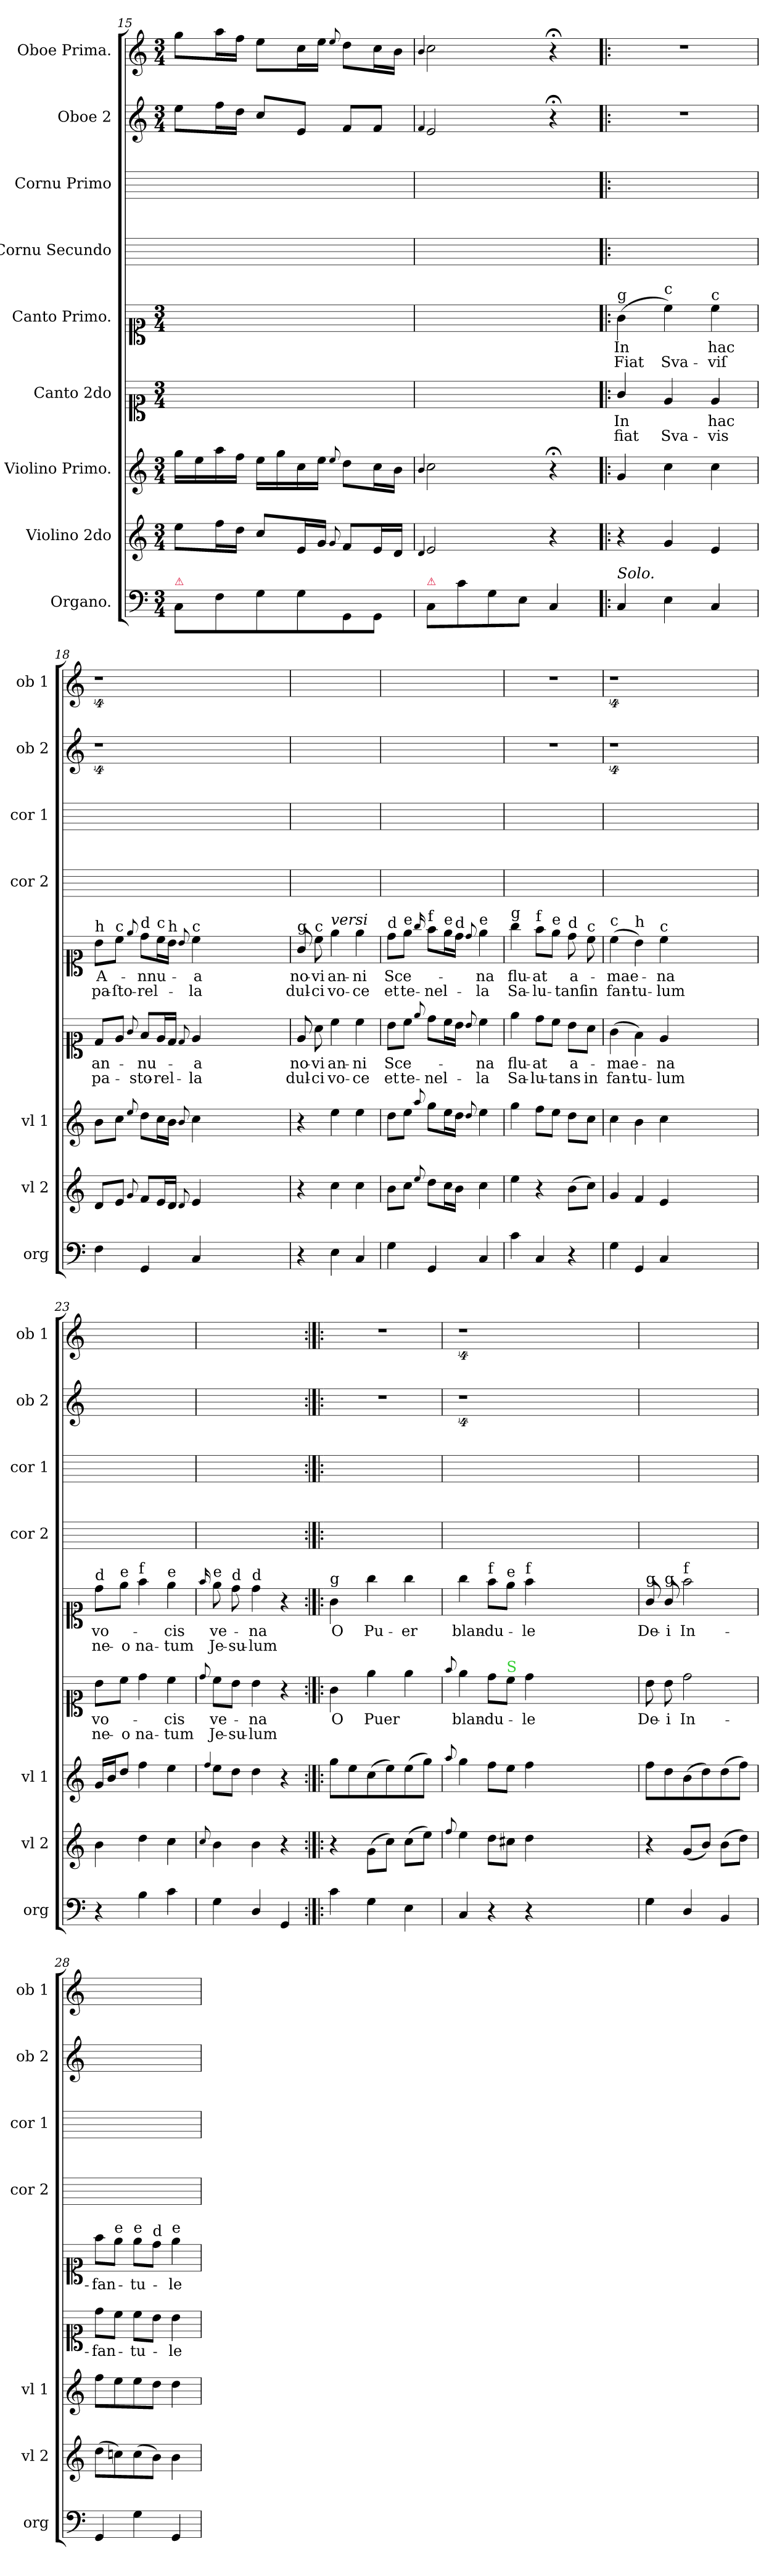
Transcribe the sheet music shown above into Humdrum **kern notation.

**kern	**kern	**dynam	**kern	**dynam	**kern	**text	**text	**kern	**text	**text	**kern	**kern	**kern	**kern
*part9	*part8	*part8	*part7	*part7	*part6	*part6	*part6	*part5	*part5	*part5	*part4	*part3	*part2	*part1
*staff9	*staff8	*staff8	*staff7	*staff7	*staff6	*staff6	*staff6	*staff5	*staff5	*staff5	*staff4	*staff3	*staff2	*staff1
*I"Organo.	*I"Violino 2do	*	*I"Violino Primo.	*	*I"Canto 2do	*	*	*I"Canto Primo.	*	*	*I"Cornu Secundo	*I"Cornu Primo	*I"Oboe 2	*I"Oboe Prima.
*I'org	*I'vl 2	*	*I'vl 1	*	*	*	*	*	*	*	*I'cor 2	*I'cor 1	*I'ob 2	*I'ob 1
*clefF4	*clefG2	*	*clefG2	*	*clefC1	*	*	*clefC1	*	*	*	*	*clefG2	*clefG2
*k[]	*k[]	*	*k[]	*	*k[]	*	*	*k[]	*	*	*	*	*k[]	*k[]
*C:	*C:	*	*C:	*	*C:	*	*	*C:	*	*	*	*	*C:	*C:
*M3/4	*M3/4	*	*M3/4	*	*M3/4	*	*	*M3/4	*	*	*	*	*M3/4	*M3/4
=15	=15	=15	=15	=15	=15	=15	=15	=15	=15	=15	=15	=15	=15	=15
!LO:TX:a:color=crimson:t=⚠	!	!	!	!	!	!	!	!	!	!	!	!	!	!
8C\L	8ee\L	.	16gg\LL	.	2.ryy	.	.	2.ryy	.	.	2.ryy	2.ryy	8ee\L	8gg\L
.	.	.	16ee\	.	.	.	.	.	.	.	.	.	.	.
8F\	16ff\L	.	16aa\	.	.	.	.	.	.	.	.	.	16ff\L	16aa\L
.	16dd\JJ	.	16ff\JJ	.	.	.	.	.	.	.	.	.	16dd\JJ	16ff\JJ
8G\	8cc/L	.	16ee\LL	.	.	.	.	.	.	.	.	.	8cc/L	8ee\L
.	.	.	16gg\	.	.	.	.	.	.	.	.	.	.	.
8G\	16e/L	.	16cc\	.	.	.	.	.	.	.	.	.	8e/J	16cc\L
.	16g/JJ	.	16ee\JJ	.	.	.	.	.	.	.	.	.	.	16ee\JJ
.	8qqg/	.	8qqee/	.	.	.	.	.	.	.	.	.	.	8qqee/
8GG/	8f/L	.	8dd\L	.	.	.	.	.	.	.	.	.	8f/L	8dd\L
8GG/J	16e/L	.	16cc\L	.	.	.	.	.	.	.	.	.	8f/J	16cc\L
.	16d/JJ	.	16b\JJ	.	.	.	.	.	.	.	.	.	.	16b\JJ
=16	=16	=16	=16	=16	=16	=16	=16	=16	=16	=16	=16	=16	=16	=16
.	4qqd/	.	4qqb/	.	.	.	.	.	.	.	.	.	4qqf/	4qqb/
!LO:TX:a:color=crimson:t=⚠	!	!	!	!	!	!	!	!	!	!	!	!	!	!
8C/L	2e/	.	2cc\	.	2.ryy	.	.	2.ryy	.	.	2.ryy	2.ryy	2e/	2cc\
8c\	.	.	.	.	.	.	.	.	.	.	.	.	.	.
8G\	.	.	.	.	.	.	.	.	.	.	.	.	.	.
8E\J	.	.	.	.	.	.	.	.	.	.	.	.	.	.
4C/	4r	.	4r;<	.	.	.	.	.	.	.	.	.	4r;<	4r;<
=17!|:	=17!|:	=17!|:	=17!|:	=17!|:	=17!|:	=17!|:	=17!|:	=17!|:	=17!|:	=17!|:	=17!|:	=17!|:	=17!|:	=17!|:
!	!	!	!	!	!	!	!	!LO:TX:a:t=g	!	!	!	!	!	!
!LO:TX:a:i:t=Solo.	!	!	!	!	!	!	!	!	!	!	!	!	!	!
4C/	4r	po.	4g/	po.	4g/	In	fiat	(4g\	In	Fiat	2.ryy	2.ryy	2.r	2.r
!	!	!	!	!	!	!	!	!LO:TX:a:t=c	!	!	!	!	!	!
4E\	4g/	.	4cc\	.	4e/	.	Sva-	4cc\)	.	Sva-	.	.	.	.
!	!	!	!	!	!	!	!	!LO:TX:a:t=c	!	!	!	!	!	!
4C/	4e/	.	4cc\	.	4e/	hac	-vis	4cc\	hac	-viſ	.	.	.	.
=18	=18	=18	=18	=18	=18	=18	=18	=18	=18	=18	=18	=18	=18	=18
!	!	!	!	!	!	!	!	!LO:TX:a:t=h	!	!	!	!	!	!
4F\	8d/L	.	8b\L	.	8d/L	an-	pa-	8b\L	A-	pa-	2.ryy	2.ryy	4%9r	4%9r
!	!	!	!	!	!	!	!	!LO:TX:a:t=c	!	!	!	!	!	!
.	8e/J	.	8cc\J	.	8e/J	.	.	8cc\J	.	-ſto-	.	.	.	.
.	8qqg/	.	8qqee/	.	8qqg/	.	.	8qqee/	.	.	.	.	.	.
!	!	!	!	!	!	!	!	!LO:TX:a:t=d	!	!	!	!	!	!
4GG/	8f/L	.	8dd\L	.	8f/L	-nu-	-sto-	8dd\L	-nnu-	-rel-	.	.	.	.
!	!	!	!	!	!	!	!	!LO:TX:a:t=c	!	!	!	!	!	!
.	16e/L	.	16cc\L	.	16e/L	.	-rel-	16cc\L	.	.	.	.	.	.
!	!	!	!	!	!	!	!	!LO:TX:a:t=h	!	!	!	!	!	!
.	16d/JJ	.	16b\JJ	.	16d/JJ	.	.	16b\JJ	.	.	.	.	.	.
.	8qqd/	.	8qqb/	.	8qqd/	.	.	8qqb/	.	.	.	.	.	.
!	!	!	!	!	!	!	!	!LO:TX:a:t=c	!	!	!	!	!	!
4C/	4e/	.	4cc\	.	4e/	-a	-la	4cc\	-a	-la	.	.	.	.
1.ryy	1.ryy	.	1.ryy	.	1.ryy	.	.	1.ryy	.	.	1.ryy	1.ryy	.	.
=19	=19	=19	=19	=19	=19	=19	=19	=19	=19	=19	=19	=19	=19	=19
!	!	!	!	!	!	!	!	!LO:TX:a:t=g	!	!	!	!	!	!
4r	4r	.	4r	.	8e/	no-	dul-	8g/	no-	dul-	2.ryy	2.ryy	2.ryy	2.ryy
!	!	!	!	!	!	!	!	!LO:TX:a:t=c	!	!	!	!	!	!
.	.	.	.	.	8a\	-vi	-ci	8cc\	-vi	-ci	.	.	.	.
!	!	!	!	!	!	!	!	!LO:TX:a:i:t=versi	!	!	!	!	!	!
4E\	4cc\	.	4ee\	.	4cc\	an-	vo-	4ee\	an-	vo-	.	.	.	.
4C/	4cc\	.	4ee\	.	4cc\	-ni	-ce	4ee\	-ni	-ce	.	.	.	.
=20	=20	=20	=20	=20	=20	=20	=20	=20	=20	=20	=20	=20	=20	=20
!	!	!	!	!	!	!	!	!LO:TX:a:t=d	!	!	!	!	!	!
4G\	8b\L	.	8dd\L	.	8b\L	Sce-	et	8dd\L	Sce-	et	2.ryy	2.ryy	2.ryy	2.ryy
!	!	!	!	!	!	!	!	!LO:TX:a:t=e	!	!	!	!	!	!
.	8cc\J	.	8ee\J	.	8cc\J	.	te-	8ee\J	.	te-	.	.	.	.
.	8qqee/	.	8qqaa/	.	8qqee/	.	.	16qqgg/	.	.	.	.	.	.
!	!	!	!	!	!	!	!	!LO:TX:a:t=f	!	!	!	!	!	!
4GG/	8dd\L	.	8gg\L	.	8dd\L	.	-nel-	8ff\L	.	-nel-	.	.	.	.
!	!	!	!	!	!	!	!	!LO:TX:a:t=e	!	!	!	!	!	!
.	16cc\L	.	16ee\L	.	16cc\L	.	.	16ee\L	.	.	.	.	.	.
!	!	!	!	!	!	!	!	!LO:TX:a:t=d	!	!	!	!	!	!
.	16b\JJ	.	16dd\JJ	.	16b\JJ	.	.	16dd\JJ	.	.	.	.	.	.
.	.	.	8qqdd/	.	8qqb/	.	.	8qqdd/	.	.	.	.	.	.
!	!	!	!	!	!	!	!	!LO:TX:a:t=e	!	!	!	!	!	!
4C/	4cc\	.	4ee\	.	4cc\	-na	-la	4ee\	-na	-la	.	.	.	.
=21	=21	=21	=21	=21	=21	=21	=21	=21	=21	=21	=21	=21	=21	=21
!	!	!	!	!	!	!	!	!LO:TX:a:t=g	!	!	!	!	!	!
4c\	4ee\	.	4gg\	.	4ee\	flu-	Sa-	4gg\	flu-	Sa-	2.ryy	2.ryy	2.r	2.r
!	!	!	!	!	!	!	!	!LO:TX:a:t=f	!	!	!	!	!	!
4C/	4r	.	8ff\L	.	8dd\L	-at	-lu-	8ff\L	-at	-lu-	.	.	.	.
!	!	!	!	!	!	!	!	!LO:TX:a:t=e	!	!	!	!	!	!
.	.	.	8ee\J	.	8cc\J	.	-tans	8ee\J	.	.	.	.	.	.
!	!	!	!	!	!	!	!	!LO:TX:a:t=d	!	!	!	!	!	!
4r	(8b\L	.	8dd\L	.	8b\L	a-	.	8dd\	a-	-tanſ	.	.	.	.
!	!	!	!	!	!	!	!	!LO:TX:a:t=c	!	!	!	!	!	!
.	8cc\J)	.	8cc\J	.	8a\J	.	in	8cc\	.	in	.	.	.	.
=22	=22	=22	=22	=22	=22	=22	=22	=22	=22	=22	=22	=22	=22	=22
!	!	!	!	!	!	!	!	!LO:TX:a:t=c	!	!	!	!	!	!
4G\	4g/	.	4cc\	.	(4g\	-mae-	fan-	(4cc\	-mae-	fan-	2.ryy	2.ryy	4%9r	4%9r
!	!	!	!	!	!	!	!	!LO:TX:a:t=h	!	!	!	!	!	!
4GG/	4f/	.	4b\	.	4f\)	.	-tu-	4b\)	.	-tu-	.	.	.	.
!	!	!	!	!	!	!	!	!LO:TX:a:t=c	!	!	!	!	!	!
4C/	4e/	.	4cc\	.	4e/	-na	-lum	4cc\	-na	-lum	.	.	.	.
1.ryy	1.ryy	.	1.ryy	.	1.ryy	.	.	1.ryy	.	.	1.ryy	1.ryy	.	.
=23	=23	=23	=23	=23	=23	=23	=23	=23	=23	=23	=23	=23	=23	=23
!	!	!	!	!	!	!	!	!LO:TX:a:t=d	!	!	!	!	!	!
4r	4b\	.	16g/LL	.	8b\L	vo-	ne-	8dd\L	vo-	ne-	2.ryy	2.ryy	2.ryy	2.ryy
.	.	.	16b/J	.	.	.	.	.	.	.	.	.	.	.
!	!	!	!	!	!	!	!	!LO:TX:a:t=e	!	!	!	!	!	!
.	.	.	8dd/J	.	8cc\J	.	-o	8ee\J	.	-o	.	.	.	.
!	!	!	!	!	!	!	!	!LO:TX:a:t=f	!	!	!	!	!	!
4B\	4dd\	.	4ff\	.	4dd\	.	na-	4ff\	.	na-	.	.	.	.
!	!	!	!	!	!	!	!	!LO:TX:a:t=e	!	!	!	!	!	!
4c\	4cc\	.	4ee\	.	4cc\	-cis	-tum	4ee\	-cis	-tum	.	.	.	.
=24	=24	=24	=24	=24	=24	=24	=24	=24	=24	=24	=24	=24	=24	=24
.	8qqcc/	.	4qqff/	.	8qqdd/	.	.	16qqff/	.	.	.	.	.	.
!	!	!	!	!	!	!	!	!LO:TX:a:t=e	!	!	!	!	!	!
4G\	4b\	.	8ee\L	.	8cc\L	ve-	Je-	8ee\	ve-	Je-	2.ryy	2.ryy	2.ryy	2.ryy
!	!	!	!	!	!	!	!	!LO:TX:a:t=d	!	!	!	!	!	!
.	.	.	8dd\J	.	8b\J	.	-su-	8dd\	.	-su-	.	.	.	.
!	!	!	!	!	!	!	!	!LO:TX:a:t=d	!	!	!	!	!	!
4D/	4b\	.	4dd\	.	4b\	-na	-lum	4dd\	-na	-lum	.	.	.	.
4GG/	4r	.	4r	.	4r	.	.	4r	.	.	.	.	.	.
=25:|!|:	=25:|!|:	=25:|!|:	=25:|!|:	=25:|!|:	=25:|!|:	=25:|!|:	=25:|!|:	=25:|!|:	=25:|!|:	=25:|!|:	=25:|!|:	=25:|!|:	=25:|!|:	=25:|!|:
!	!	!	!	!	!	!	!	!LO:TX:a:t=g	!	!	!	!	!	!
4c\	4r	.	8gg\L	.	4g\	O	.	4g\	O	.	2.ryy	2.ryy	2.r	2.r
.	.	.	8ee\	.	.	.	.	.	.	.	.	.	.	.
4G\	(8g\L	.	(8cc\	.	4ee\	Puer	.	4gg\	Pu-	.	.	.	.	.
.	8cc\J)	.	8ee\)	.	.	.	.	.	.	.	.	.	.	.
4E\	(8cc\L	.	(8ee\	.	4ee\	.	.	4gg\	-er	.	.	.	.	.
.	8ee\J)	.	8gg\J)	.	.	.	.	.	.	.	.	.	.	.
=26	=26	=26	=26	=26	=26	=26	=26	=26	=26	=26	=26	=26	=26	=26
.	8qqff/	.	8qqaa/	.	8qqff/	.	.	.	.	.	.	.	.	.
4C/	4ee\	.	4gg\	.	4ee\	blan-	.	4gg\	blan-	.	2.ryy	2.ryy	4%9r	4%9r
!	!	!	!	!	!	!	!	!LO:TX:a:t=f	!	!	!	!	!	!
4r	8dd\L	.	8ff\L	.	8dd\L	-du-	.	8ff\L	-du-	.	.	.	.	.
!	!	!	!	!	!	!	!	!LO:TX:a:t=e	!	!	!	!	!	!
!	!	!	!	!	!LO:TX:a:color=limegreen:t=S	!	!	!	!	!	!	!	!	!
.	8cc#X\J	.	8ee\J	.	8cc\J	.	.	8ee\J	.	.	.	.	.	.
!	!	!	!	!	!	!	!	!LO:TX:a:t=f	!	!	!	!	!	!
4r	4dd\	.	4ff\	.	4dd\	-le	.	4ff\	-le	.	.	.	.	.
1.ryy	1.ryy	.	1.ryy	.	1.ryy	.	.	1.ryy	.	.	1.ryy	1.ryy	.	.
=27	=27	=27	=27	=27	=27	=27	=27	=27	=27	=27	=27	=27	=27	=27
!	!	!	!	!	!	!	!	!LO:TX:a:t=g	!	!	!	!	!	!
4G\	4r	.	8ff\L	.	8b\	De-	.	8g/	De-	.	2.ryy	2.ryy	2.ryy	2.ryy
!	!	!	!	!	!	!	!	!LO:TX:a:t=g	!	!	!	!	!	!
.	.	.	8dd\	.	8b\	-i	.	8g/	-i	.	.	.	.	.
!	!	!	!	!	!	!	!	!LO:TX:a:t=f	!	!	!	!	!	!
4D/	(8g/L	.	(8b\	.	2dd\	In-	.	2ff\	In-	.	.	.	.	.
.	8b/J)	.	8dd\)	.	.	.	.	.	.	.	.	.	.	.
4BB/	(8b\L	.	(8dd\	.	.	.	.	.	.	.	.	.	.	.
.	8dd\J)	.	8ff\J)	.	.	.	.	.	.	.	.	.	.	.
=28	=28	=28	=28	=28	=28	=28	=28	=28	=28	=28	=28	=28	=28	=28
4GG/	(8dd\L	.	8ff\L	.	8dd\L	-fan-	.	8ff\L	-fan-	.	2.ryy	2.ryy	2.ryy	2.ryy
!	!	!	!	!	!	!	!	!LO:TX:a:t=e	!	!	!	!	!	!
.	8ccn\)	.	8ee\	.	8cc\J	.	.	8ee\J	.	.	.	.	.	.
!	!	!	!	!	!	!	!	!LO:TX:a:t=e	!	!	!	!	!	!
4G\	(8cc\	.	8ee\	.	8cc\L	-tu-	.	8ee\L	-tu-	.	.	.	.	.
!	!	!	!	!	!	!	!	!LO:TX:a:t=d	!	!	!	!	!	!
.	8b\J)	.	8dd\J	.	8b\J	.	.	8dd\J	.	.	.	.	.	.
!	!	!	!	!	!	!	!	!LO:TX:a:t=e	!	!	!	!	!	!
4GG/	4b\	.	4dd\	.	4b\	-le	.	4ee\	-le	.	.	.	.	.
=	=	=	=	=	=	=	=	=	=	=	=	=	=	=
*-	*-	*-	*-	*-	*-	*-	*-	*-	*-	*-	*-	*-	*-	*-
